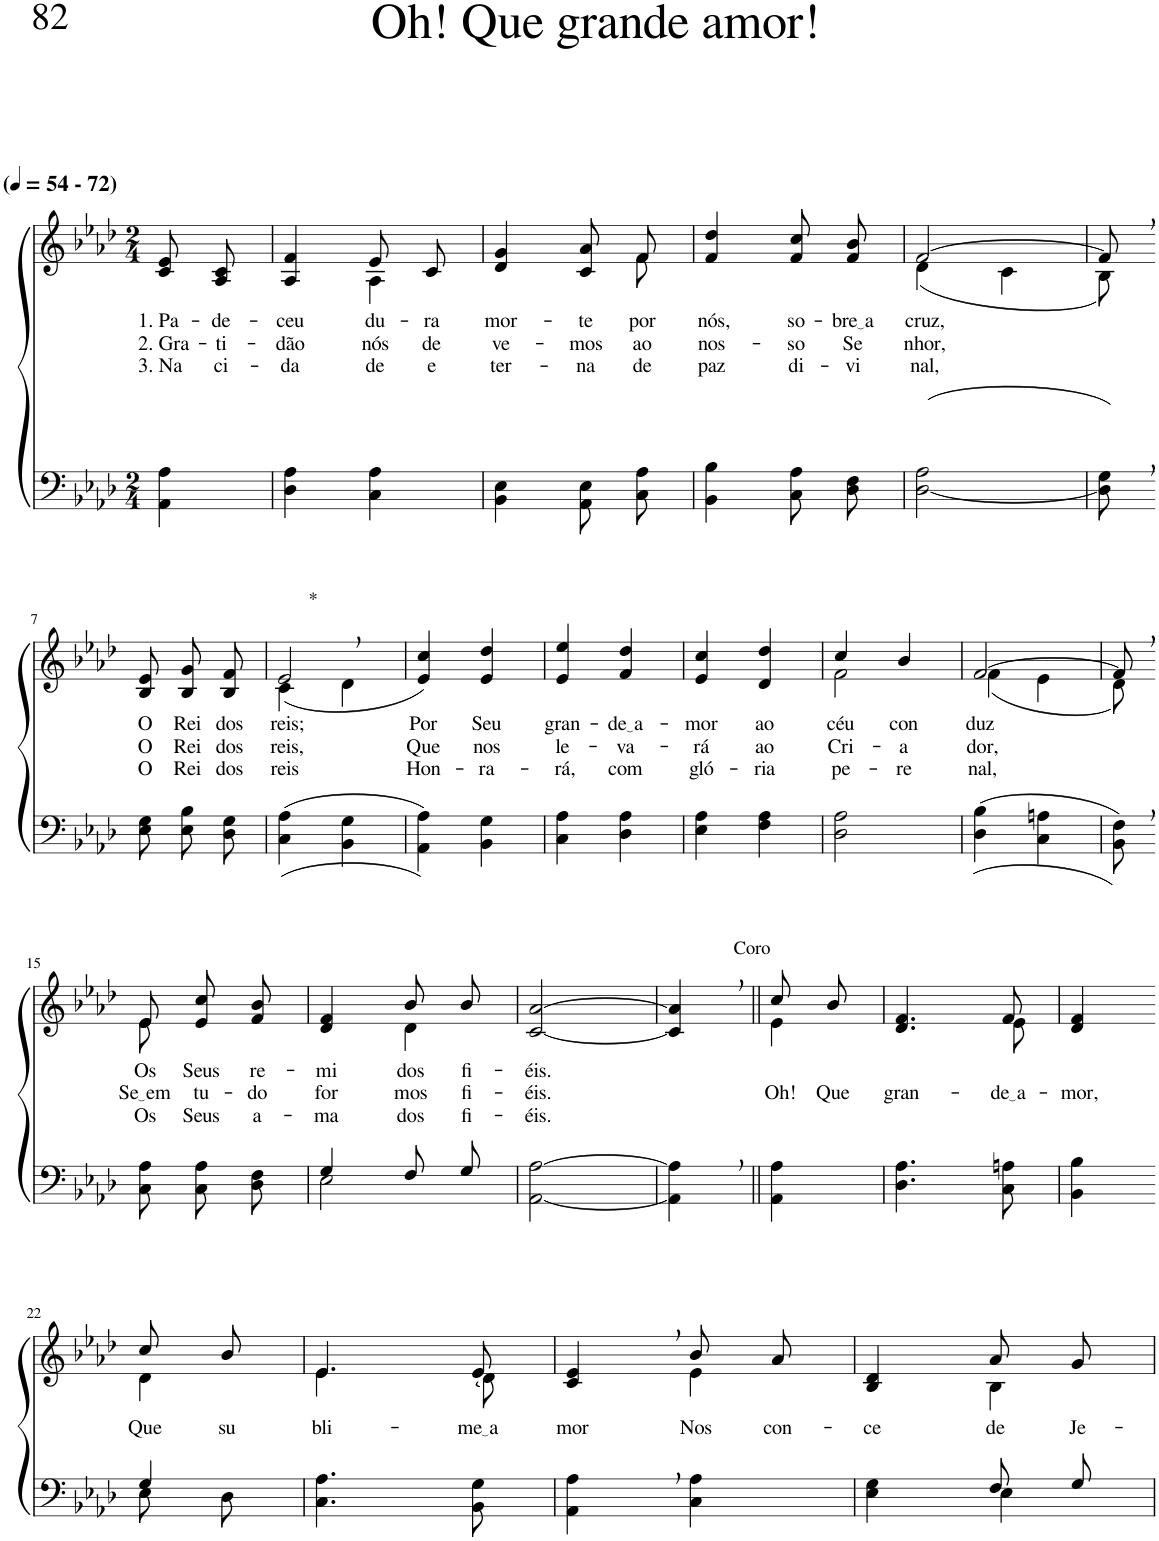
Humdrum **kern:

**kern	**kern	**text	**text	**text
*part2	*part1	*part1	*part1	*part1
*staff2	*staff1	*staff1	*staff1	*staff1
*I"Parte III e IV	*I"Parte I e II	*	*	*
*clefF4	*clefG2	*	*	*
*k[b-e-a-d-]	*k[b-e-a-d-]	*	*	*
*M2/4	*M2/4	*	*	*
*MM54	*MM54	*	*	*
=1	=1	=1	=1	=1
!	!LO:TX:a:B:t=(	!	!	!
!	!LO:TX:a:B:t=- 72)	!	!	!
!	!	!LO:LY:b	!LO:LY:b	!LO:LY:b
4AA-\ 4A-\	8c/ 8e-/L	1. Pa-	2. Gra-	3. Na
!	!	!LO:LY:b	!LO:LY:b	!LO:LY:b
.	8A-/ 8c/J	-de-	-ti-	ci-
=2	=2	=2	=2	=2
!	!	!LO:LY:b	!LO:LY:b	!LO:LY:b
*	*^	*	*	*
4D-\ 4A-\	4A-/ 4f/	4ryy	-ceu	-dão	-da-
!	!	!	!LO:LY:b	!LO:LY:b	!LO:LY:b
4C\ 4A-\	8e-/L	4A-\	du-	nós	-de
!	!	!	!LO:LY:b	!LO:LY:b	!LO:LY:b
.	8c/J	.	-ra	de-	e-
=3	=3	=3	=3	=3	=3
!	!	!	!LO:LY:b	!LO:LY:b	!LO:LY:b
4BB-\ 4E-\	4.ryy	4d-/ 4g/	mor-	-ve-	-ter-
!	!	!	!LO:LY:b	!LO:LY:b	!LO:LY:b
8AA-\ 8E-\L	.	8c/ 8a-/L	-te	-mos	-na
!	!	!	!LO:LY:b	!LO:LY:b	!LO:LY:b
8C\ 8A-\J	8f\	8f/J	por	ao	de
=4	=4	=4	=4	=4	=4
!	!	!	!LO:LY:b	!LO:LY:b	!LO:LY:b
*	*v	*v	*	*	*
4BB-\ 4B-\	4f/ 4dd-/	nós,	nos-	paz
!	!	!LO:LY:b	!LO:LY:b	!LO:LY:b
8C\ 8A-\L	8f/ 8cc/L	so-	-so	di-
!	!	!LO:LY:b	!LO:LY:b	!LO:LY:b
8D-\ 8F\J	8f/ 8b-/J	bre a	Se-	-vi-
=5	=5	=5	=5	=5
*	*^	*	*	*
!	!	!	!LO:LY:b	!LO:LY:b	!LO:LY:b
([2D-\ 2A-\	[2f/	(4d-\	cruz,	-nhor,	-nal,
.	.	4c\	.	.	.
=6	=6	=6	=6	=6	=6
8D-\], 8G\,)	8f,/]	8B-\)	.	.	.
!!LO:LB:g=z
=7-	=7-	=7-	=7-	=7-	=7-
!	!	!	!LO:LY:b	!LO:LY:b	!LO:LY:b
*	*v	*v	*	*	*
8E-\ 8G\	8B-/ 8e-/	O	O	O
!	!	!LO:LY:b	!LO:LY:b	!LO:LY:b
8E-\ 8B-\L	8B-/ 8g/L	Rei	Rei	Rei
!	!	!LO:LY:b	!LO:LY:b	!LO:LY:b
8D-\ 8G\J	8B-/ 8f/J	dos	dos	dos
=8	=8	=8	=8	=8
*	*^	*	*	*
!	!LO:TX:a:t=*	!	!	!	!
!	!	!	!LO:LY:b	!LO:LY:b	!LO:LY:b
((4C\ 4A-\	2e-,/	(4c\	reis;	reis,	reis
4BB-\ 4G\	.	4d-\	.	.	.
=9	=9	=9	=9	=9	=9
!	!	!	!LO:LY:b	!LO:LY:b	!LO:LY:b
*	*v	*v	*	*	*
4AA-\ 4A-\))	4e-/ 4cc/)	Por	Que	Hon-
!	!	!LO:LY:b	!LO:LY:b	!LO:LY:b
4BB-\ 4G\	4e-/ 4dd-/	Seu	nos	-ra-
=10	=10	=10	=10	=10
!	!	!LO:LY:b	!LO:LY:b	!LO:LY:b
4C\ 4A-\	4e-/ 4ee-/	gran-	le-	-rá,
!	!	!LO:LY:b	!LO:LY:b	!LO:LY:b
4D-\ 4A-\	4f/ 4dd-/	de a	-va-	com
=11	=11	=11	=11	=11
!	!	!LO:LY:b	!LO:LY:b	!LO:LY:b
4E-\ 4A-\	4e-/ 4cc/	-mor	-rá	gló-
!	!	!LO:LY:b	!LO:LY:b	!LO:LY:b
4F\ 4A-\	4d-/ 4dd-/	ao	ao	-ria
=12	=12	=12	=12	=12
!	!	!LO:LY:b	!	!
*	*^	*	*	*
!	!	!	!	!LO:LY:b	!LO:LY:b
2D-\ 2A-\	4cc/	2f\	.	Cri-	pe-
!	!	!	!LO:LY:b	!LO:LY:b	!LO:LY:b
.	4b-/	.	con-	-a-	-re-
=13	=13	=13	=13	=13	=13
!	!	!	!LO:LY:b	!LO:LY:b	!LO:LY:b
((4D-\ 4B-\	[2f/	(4f\	-duz	-dor,	-nal,
4C\ 4An\	.	4e-\	.	.	.
=14	=14	=14	=14	=14	=14
8BB-\, 8F\,))	8f,/]	8d-\)	.	.	.
!!LO:LB:g=z	!!
=15-	=15-	=15-	=15-	=15-	=15-
!	!	!	!LO:LY:b	!LO:LY:b	!LO:LY:b
8C\ 8A-\	8e-/	8e-\	Os	Se em	Os
!	!	!	!LO:LY:b	!LO:LY:b	!LO:LY:b
8C\ 8A-\L	8e-/ 8cc/L	4ryy	Seus	tu-	Seus
!	!	!	!LO:LY:b	!LO:LY:b	!LO:LY:b
8D-\ 8F\J	8f/ 8b-/J	.	re-	-do	a-
=16	=16	=16	=16	=16	=16
*^	*	*	*	*	*
!	!	!	!	!LO:LY:b	!LO:LY:b	!LO:LY:b
4G/	2E-\	4d-/ 4f/	4ryy	-mi-	for-	-ma-
!	!	!	!	!LO:LY:b	!LO:LY:b	!LO:LY:b
8F/L	.	8b-/L	4d-\	-dos	-mos	-dos
!	!	!	!	!LO:LY:b	!LO:LY:b	!LO:LY:b
8G/J	.	8b-/J	.	fi-	fi-	fi-
*v	*v	*	*	*	*	*
*	*v	*v	*	*	*
=17	=17	=17	=17	=17
!	!	!LO:LY:b	!LO:LY:b	!LO:LY:b
[2AA-\ [2A-\	[2c/ [2a-/	-éis.	-éis.	-éis.
=18	=18	=18	=18	=18
!	!LO:TX:a:t=Coro	!	!	!
4AA-\], 4A-\],	4c/], 4a-/],	.	.	.
=19||	=19||	=19||	=19||	=19||
*	*^	*	*	*
!	!	!	!	!LO:LY:b	!
4AA-\ 4A-\	8cc/L	4e-\	.	Oh!	.
!	!	!	!	!LO:LY:b	!
.	8b-/J	.	.	Que	.
=20	=20	=20	=20	=20	=20
!	!	!	!	!LO:LY:b	!
4.D-\ 4.A-\	4.d-/ 4.f/	4.ryy	.	gran-	.
!	!	!	!	!LO:LY:b	!
8C\ 8An\	8f/	8e-\	.	de a	.
=21	=21	=21	=21	=21	=21
!	!	!	!	!LO:LY:b	!
*	*v	*v	*	*	*
4BB-\ 4B-\	4d-/ 4f/	.	-mor,	.
!!LO:LB:g=z
=22-	=22-	=22-	=22-	=22-
*^	*^	*	*	*
!	!	!	!	!LO:LY:b	!	!
4G/	8E-\L	8cc/L	4d-\	Que	.	.
!	!	!	!	!LO:LY:b	!	!
.	8D-\J	8b-/J	.	su-	.	.
=23	=23	=23	=23	=23	=23	=23
!	!	!	!	!LO:LY:b	!	!
*v	*v	*	*	*	*	*
4.C\ 4.A-\	4.e-/	4.e-\	-bli-	.	.
!	!	!	!LO:LY:b	!	!
8BB-\ 8G\	8e-/	8d-\	me a	.	.
=24	=24	=24	=24	=24	=24
!	!	!	!LO:LY:b	!	!
4AA-\, 4A-\,	4c/, 4e-/,	4ryy	-mor	.	.
!	!	!	!LO:LY:b	!	!
4C\ 4A-\	8b-/L	4e-\	-Nos	.	.
!	!	!	!LO:LY:b	!	!
.	8a-/J	.	con-	.	.
=25	=25	=25	=25	=25	=25
*^	*	*	*	*	*
!	!	!	!	!LO:LY:b	!	!
4E-\ 4G\	4ryy	4B-/ 4d-/	4ryy	-ce-	.	.
!	!	!	!	!LO:LY:b	!	!
8F/L	4E-\	8a-/L	4B-\	-de	.	.
!	!	!	!	!LO:LY:b	!	!
8G/J	.	8g/J	.	Je-	.	.
*v	*v	*	*	*	*	*
*	*v	*v	*	*	*
=	=	=	=	=
*-	*-	*-	*-	*-
